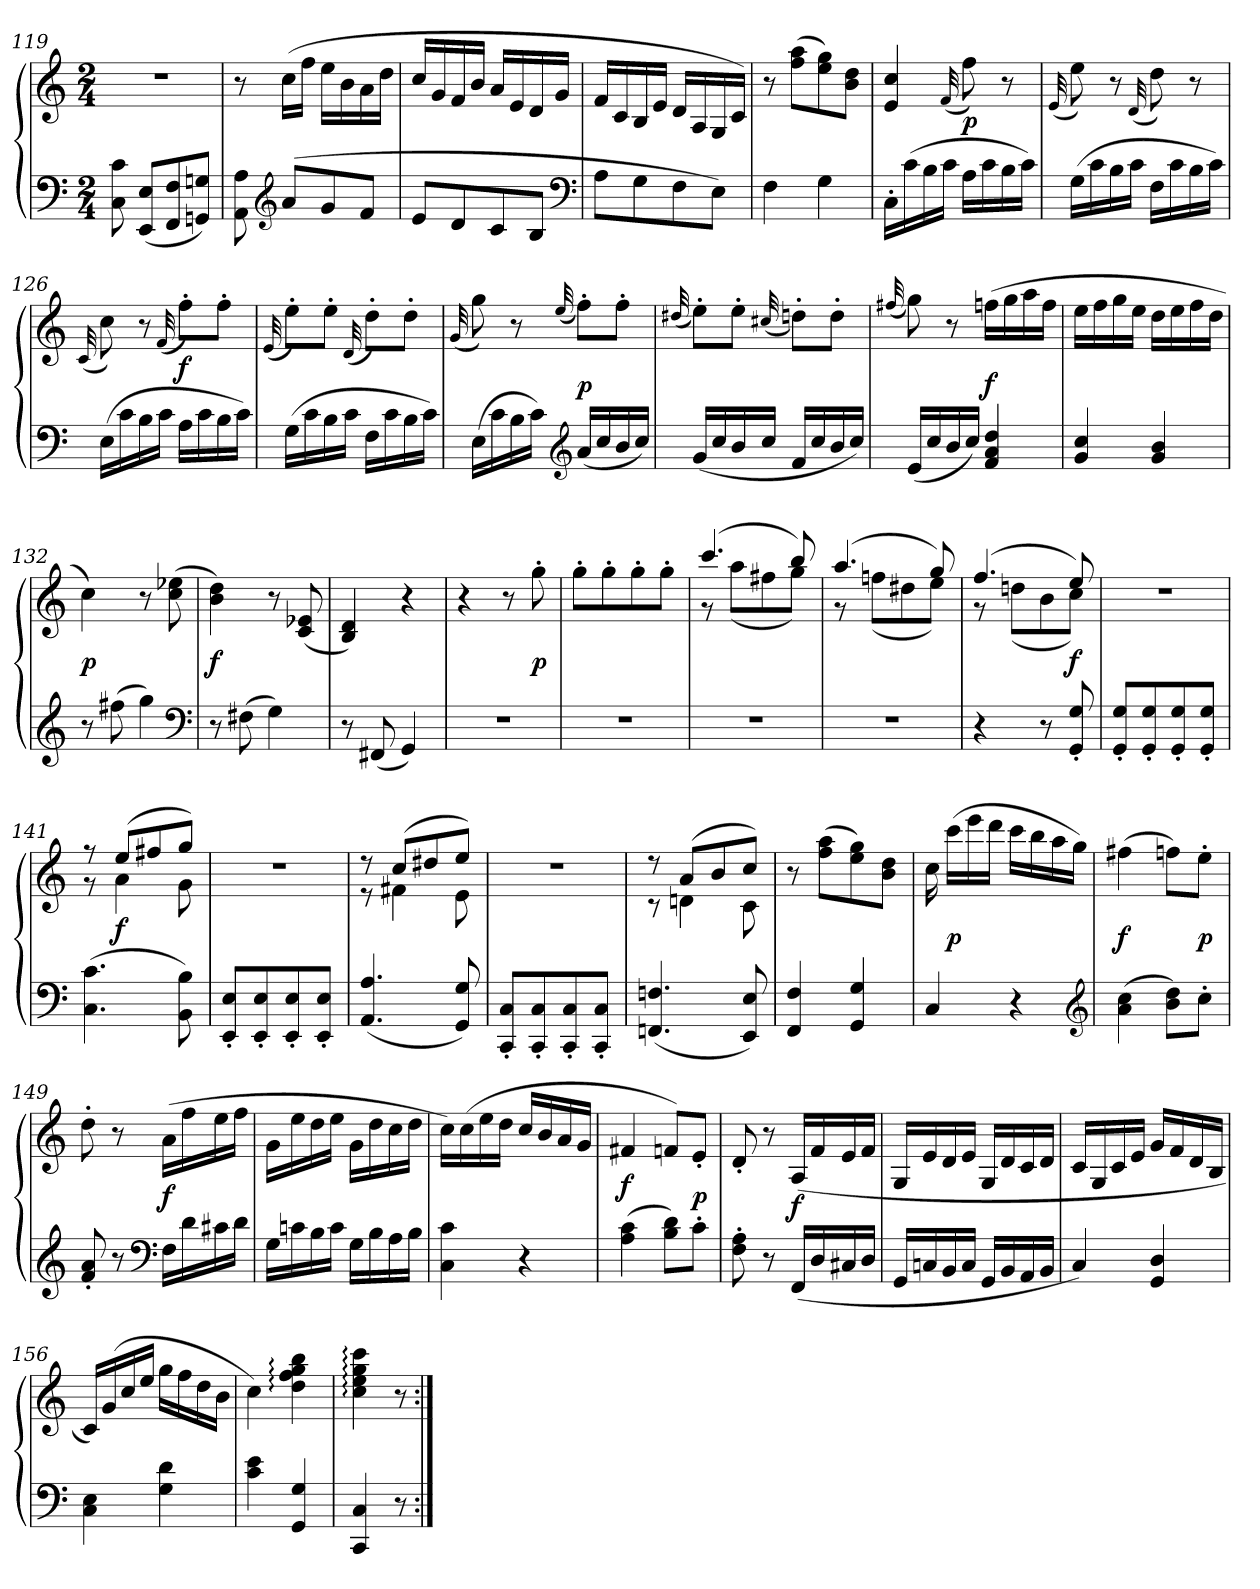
**kern	**kern	**dynam
*part1	*part1	*part1
*staff2	*staff1	*staff1/2
*clefF4	*clefG2	*
*k[]	*k[]	*
*C:	*C:	*
*M2/4	*M2/4	*
=119	=119	=119
8C 8c	2r	.
(8EE 8EL	.	.
8FF 8F	.	.
8GGn 8GnJ)	.	.
=120	=120	=120
8AA 8A	8r	.
*clefG2	*	*
(8aL	(16ccLL	.
.	16ffJJ	.
8g	16eeLL	.
.	16b	.
8fJ	16a	.
.	16ddJJ	.
=121	=121	=121
8eL	16ccLL	.
.	16g	.
8d	16f	.
.	16bJJ	.
8c	16aLL	.
.	16e	.
8BJ	16d	.
.	16gJJ	.
*clefF4	*	*
=122	=122	=122
8AL	16fLL	.
.	16c	.
8G	16B	.
.	16eJJ	.
8F	16dLL	.
.	16A	.
8EJ)	16G	.
.	16cJJ)	.
!!LO:LB:g=z
=123	=123	=123
4F	8r	.
.	(8ff 8aaL	.
4G	8ee 8gg)	.
.	8b 8ddJ	.
=124	=124	=124
16C'LL	4e 4cc	.
(16c	.	.
16B	.	.
16cJJ	.	.
.	(>32qqf	.
16ALL	8ff)	p
16c	.	.
16B	8r	.
16cJJ)	.	.
=125	=125	=125
.	(>32qqe	.
(16GLL	8ee)	.
16c	.	.
16B	8r	.
16cJJ	.	.
.	(>32qqd	.
16FLL	8dd)	.
16c	.	.
16B	8r	.
16cJJ)	.	.
=126	=126	=126
.	(>32qqc	.
(16ELL	8cc)	.
16c	.	.
16B	8r	.
16cJJ	.	.
.	(>32qqf	.
16ALL	8ff'L)	f
16c	.	.
16B	8ff'J	.
16cJJ)	.	.
=127	=127	=127
.	(>32qqe	.
(16GLL	8ee'L)	.
16c	.	.
16B	8ee'J	.
16cJJ	.	.
.	(>32qqd	.
16FLL	8dd'L)	.
16c	.	.
16B	8dd'J	.
16cJJ)	.	.
=128	=128	=128
.	(32qqg	.
(16ELL	8gg)	.
16c	.	.
16B	8r	.
16cJJ)	.	.
*clefG2	*	*
.	(32qqee	.
(16a/LL	8ff'L)	p
16cc/	.	.
16b/	8ff'J	.
16cc/JJ)	.	.
!!LO:LB:g=z
=129	=129	=129
.	(32qqdd#X	.
(16g/LL	8ee'L)	.
16cc/	.	.
16b/	8ee'J	.
16cc/JJ	.	.
.	(32qqcc#X	.
16fLL	8ddn'L)	.
16cc	.	.
16b	8dd'J	.
16ccJJ)	.	.
=130	=130	=130
.	(32qqff#X	.
(16eLL	8gg)	.
16cc	.	.
16b	8r	.
16ccJJ)	.	.
4f 4a 4dd	(16ffnLL	f
.	16gg	.
.	16aa	.
.	16ffJJ	.
=131	=131	=131
4g 4cc	16eeLL	.
.	16ff	.
.	16gg	.
.	16eeJJ	.
4g 4b	16ddLL	.
.	16ee	.
.	16ff	.
.	16ddJJ	.
=132	=132	=132
8r	4cc)	p
(8ff#X	.	.
4gg)	8r	.
.	(8cc 8ee-X	.
*clefF4	*	*
=133	=133	=133
8r	4b 4dd)	f
(8F#X	.	.
4G)	8r	.
.	(8c 8e-X	.
=134	=134	=134
8r	4B 4d)	.
(8FF#X	.	.
4GG)	4r	.
=135	=135	=135
2r	4r	.
.	8r	.
.	8gg'	p
=136	=136	=136
2r	8gg'L	.
.	8gg'	.
.	8gg'	.
.	8gg'J	.
!!LO:LB:g=z
=137	=137	=137
*	*^	*
2r	(4.ccc	8r	.
.	.	(8aaL	.
.	.	8ff#X	.
.	8bb)	8ggJ)	.
=138	=138	=138	=138
2r	(4.aa	8r	.
.	.	(8ffnL	.
.	.	8dd#X	.
.	8gg)	8eeJ)	.
=139	=139	=139	=139
4r	(4.ff	8r	.
.	.	(8ddnL	.
8r	.	8b	.
8GG' 8G'	8ee)	8ccJ)	f
*	*v	*v	*
=140	=140	=140
8GG' 8G'L	2r	.
8GG' 8G'	.	.
8GG' 8G'	.	.
8GG' 8G'J	.	.
=141	=141	=141
*	*^	*
(4.C 4.c	8r	8r	.
.	(8eeL	4a	f
.	8ff#X	.	.
8BB 8B)	8ggJ)	8g	.
*	*v	*v	*
=142	=142	=142
8EE' 8E'L	2r	.
8EE' 8E'	.	.
8EE' 8E'	.	.
8EE' 8E'J	.	.
=143	=143	=143
*	*^	*
(4.AA/ 4.A/	8r	8r	.
.	(8ccL	4f#X	.
.	8dd#X	.	.
8GG 8G)	8eeJ)	8e	.
*	*v	*v	*
=144	=144	=144
8CC' 8C'L	2r	.
8CC' 8C'	.	.
8CC' 8C'	.	.
8CC' 8C'J	.	.
=145	=145	=145
*	*^	*
(4.FFn 4.Fn	8r	8r	.
.	(8aL	4dn	.
.	8b	.	.
8EE 8E)	8ccJ)	8c	.
*	*v	*v	*
=146	=146	=146
4FF 4F	8r	.
.	(8ff 8aaL	.
4GG 4G	8ee 8gg)	.
.	8b 8ddJ	.
!!LO:LB:g=z
=147	=147	=147
4C	16cc	.
.	(16cccLL	p
.	16eee	.
.	16dddJJ	.
4r	16cccLL	.
.	16bb	.
.	16aa	.
.	16ggJJ)	.
*clefG2	*	*
=148	=148	=148
(4a 4cc	(4ff#X	f
8b 8ddL)	8ffnL)	.
8cc'J	8ee'J	p
=149	=149	=149
8f' 8a'	8dd'	.
8r	8r	.
*clefF4	*	*
16FLL	(16aLL	f
16d	16ff	.
16c#X	16ee	.
16dJJ	16ffJJ	.
=150	=150	=150
16GLL	16gLL	.
16cn	16ee	.
16B	16dd	.
16cJJ	16eeJJ	.
16GLL	16gLL	.
16B	16dd	.
16A	16cc	.
16BJJ	16ddJJ	.
=151	=151	=151
4C 4c	16ccLL)	.
.	(16cc	.
.	16ee	.
.	16ddJJ	.
4r	16ccLL	.
.	16b	.
.	16a	.
.	16gJJ	.
=152	=152	=152
(4A 4c	4f#X	f
8B 8dL)	8fnL)	.
8c'J	8e'J	p
!!LO:LB:g=z
=153	=153	=153
8F' 8A'	8d'	.
8r	8r	.
(16FFLL	(16ALL	f
16D	16f	.
16C#X	16e	.
16DJJ	16fJJ	.
=154	=154	=154
16GGLL	16GLL	.
16Cn	16e	.
16BB	16d	.
16CJJ	16eJJ	.
16GGLL	16GLL	.
16BB	16d	.
16AA	16c	.
16BBJJ	16dJJ	.
=155	=155	=155
4C)	16cLL	.
.	16G	.
.	16c	.
.	16eJJ	.
4GG 4D	16gLL	.
.	16f	.
.	16d	.
.	16BJJ	.
=156	=156	=156
4C 4E	16cLL)	.
.	(>16g	.
.	16cc	.
.	16eeJJ	.
4G 4d	16ggLL	.
.	16ff	.
.	16dd	.
.	16bJJ	.
=157	=157	=157
4c 4e	4cc)	.
4GG 4G	4dd: 4ff: 4gg: 4bb:	.
=158	=158	=158
4CC 4C	4cc: 4ee: 4gg: 4ccc:	.
8r	8r	.
=:|!	=:|!	=:|!
*-	*-	*-
